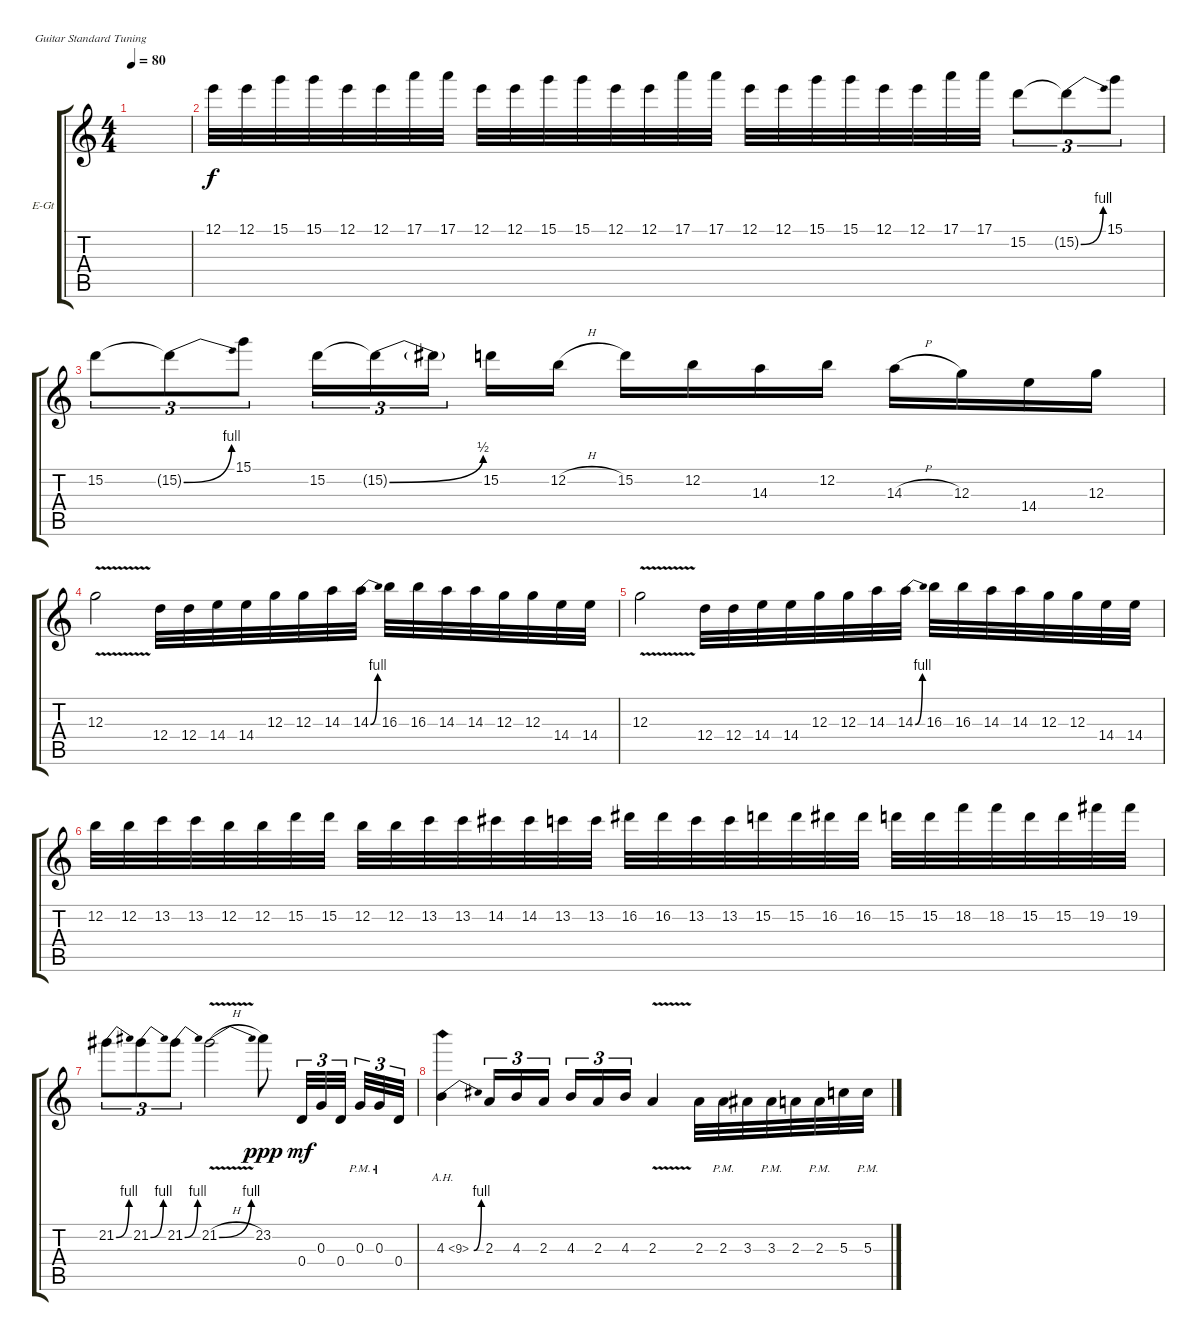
\defaultSystemsLayout 4
\bracketExtendMode groupsimilarinstruments
\firstSystemTrackNameOrientation horizontal
\otherSystemsTrackNameOrientation horizontal
\track ("Electric Guitar" "E-Gt") {instrument distortionguitar}
\staff {score tabs}
\tuning (E4 B3 G3 D3 A2 E2)
\ts (4 4)
\tempo 80
\clef g2
\ks c
|
12.1.32 12.1.32 15.1.32 15.1.32 12.1.32 12.1.32 17.1.32 17.1.32 12.1.32 12.1.32 15.1.32 15.1.32 12.1.32 12.1.32 17.1.32 17.1.32 12.1.32 12.1.32 15.1.32 15.1.32 12.1.32 12.1.32 17.1.32 17.1.32 15.2.8{tu (3 2)} 15.2{be (bend 0 0 15 4) t}.8{tu (3 2)} 15.1.8{tu (3 2)} |
15.2.8{tu (3 2)} 15.2{be (bend 0 0 15 4) t}.8{tu (3 2)} 15.1.8{tu (3 2)} 15.2.16{tu (3 2)} 15.2{be (bend 0 0 15.6 2) t}.16{tu (3 2)} 15.2{t}.16{tu (3 2)} 15.2.16 12.2{h}.16 15.2.16 12.2.16 14.3.16 12.2.16 14.3{h}.16 12.3.16 14.4.16 12.3.16 |
12.3{v}.2 12.4.32 12.4.32 14.4.32 14.4.32 12.3.32 12.3.32 14.3.32 14.3{be (bend 0 0 36.6 4)}.32 16.3.32 16.3.32 14.3.32 14.3.32 12.3.32 12.3.32 14.4.32 14.4.32 |
12.3{v}.2 12.4.32 12.4.32 14.4.32 14.4.32 12.3.32 12.3.32 14.3.32 14.3{be (bend 0 0 36.6 4)}.32 16.3.32 16.3.32 14.3.32 14.3.32 12.3.32 12.3.32 14.4.32 14.4.32 |
12.2.32 12.2.32 13.2.32 13.2.32 12.2.32 12.2.32 15.2.32 15.2.32 12.2.32 12.2.32 13.2.32 13.2.32 14.2.32 14.2.32 13.2.32 13.2.32 16.2.32 16.2.32 13.2.32 13.2.32 15.2.32 15.2.32 16.2.32 16.2.32 15.2.32 15.2.32 18.2.32 18.2.32 15.2.32 15.2.32 19.2.32 19.2.32 |
21.2{be (bend 0 0 15 4)}.8{tu (3 2)} 21.2{be (bend 0 0 15 4)}.8{tu (3 2)} 21.2{be (bend 0 0 15 4)}.8{tu (3 2)} 21.2{be (bend 0 0 6 4) v h}.2 23.2.8{dy ppp} 0.4.32{tu (3 2) dy mf} 0.3.32{tu (3 2)} 0.4.32{tu (3 2)} 0.3{pm}.32{tu (3 2)} 0.3{pm}.32{tu (3 2)} 0.4.32{tu (3 2)} |
4.3{be (bend 0 0 30 4) ah 5}.4 2.3.16{tu (3 2)} 4.3.16{tu (3 2)} 2.3.16{tu (3 2)} 4.3.16{tu (3 2)} 2.3.16{tu (3 2)} 4.3.16{tu (3 2)} 2.3{v}.4 2.3.32 2.3{pm}.32 3.3.32 3.3{pm}.32 2.3.32 2.3{pm}.32 5.3.32 5.3{pm}.32
